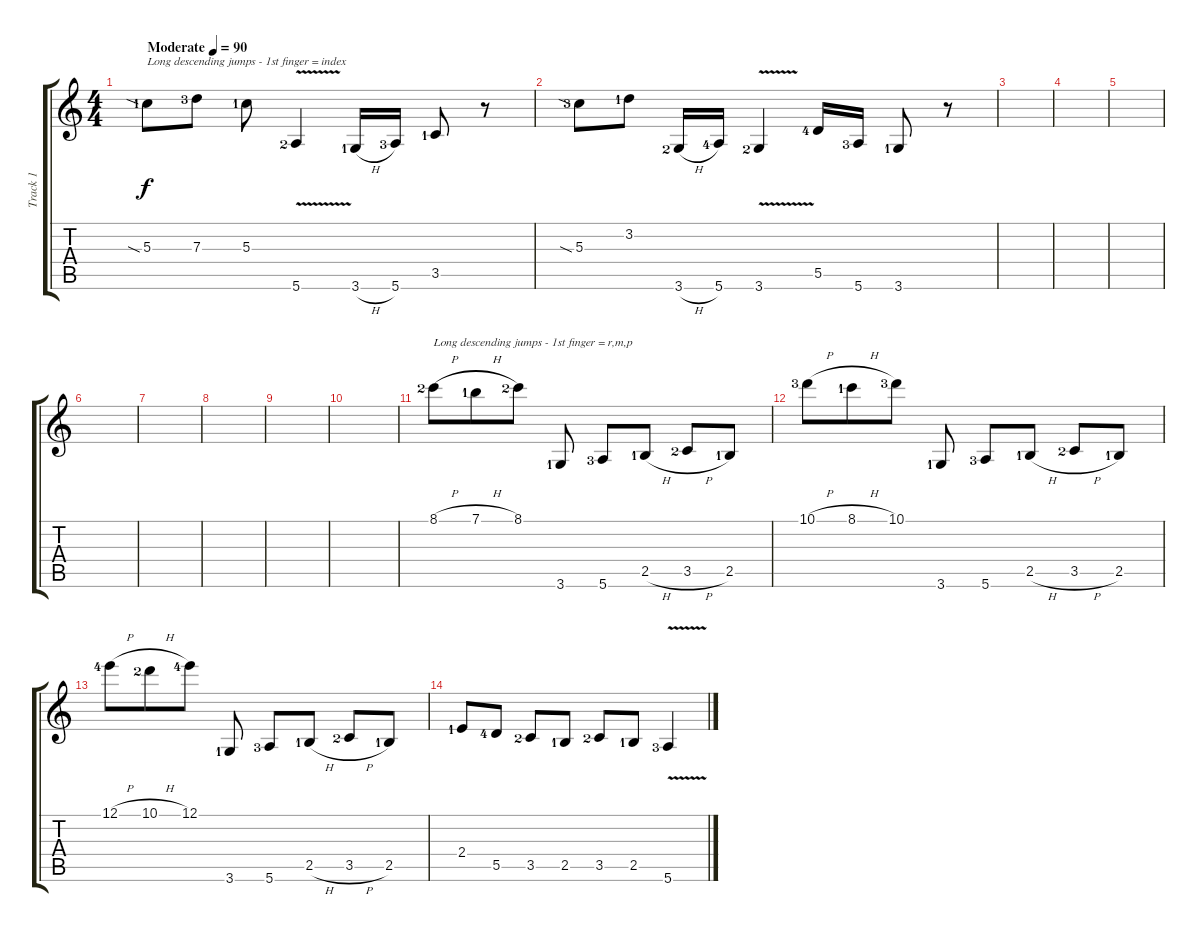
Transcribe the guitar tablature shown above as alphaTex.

\track ("Track 1" "Track 1") {instrument acousticguitarsteel}
\staff {score tabs}
\tuning (E4 B3 G3 D3 A2 E2) {hide}
\ts (4 4)
\tempo (90 "Moderate")
\clef g2
\ks c
5.3{sia lf 2}.8{txt "Long descending jumps - 1st finger = index" dy f instrument acousticguitarsteel} 7.3{lf 4}.8 5.3{lf 2}.8 5.6{v lf 3}.4 3.6{h lf 2}.16 5.6{lf 4}.16 3.5{lf 2}.8 r.8 |
5.3{sia lf 4}.8 3.2{lf 2}.8 3.6{h lf 3}.16 5.6{lf 5}.16 3.6{v lf 3}.4 5.5{lf 5}.16 5.6{lf 4}.16 3.6{lf 2}.8 r.8 |
|
|
|
|
|
|
|
|
8.1{h lf 3}.8{txt "Long descending jumps - 1st finger = r,m,p"} 7.1{h lf 2}.8{beam merge} 8.1{lf 3}.8{beam split} 3.6{lf 2}.8 5.6{lf 4}.8 2.5{h lf 2}.8 3.5{h lf 3}.8 2.5{lf 2}.8 |
10.1{h lf 4}.8 8.1{h lf 2}.8{beam merge} 10.1{lf 4}.8{beam split} 3.6{lf 2}.8 5.6{lf 4}.8 2.5{h lf 2}.8 3.5{h lf 3}.8 2.5{lf 2}.8 |
12.1{h lf 5}.8 10.1{h lf 3}.8{beam merge} 12.1{lf 5}.8{beam split} 3.6{lf 2}.8 5.6{lf 4}.8 2.5{h lf 2}.8 3.5{h lf 3}.8 2.5{lf 2}.8 |
2.4{lf 2}.8 5.5{lf 5}.8 3.5{lf 3}.8 2.5{lf 2}.8 3.5{lf 3}.8 2.5{lf 2}.8 5.6{v lf 4}.4
